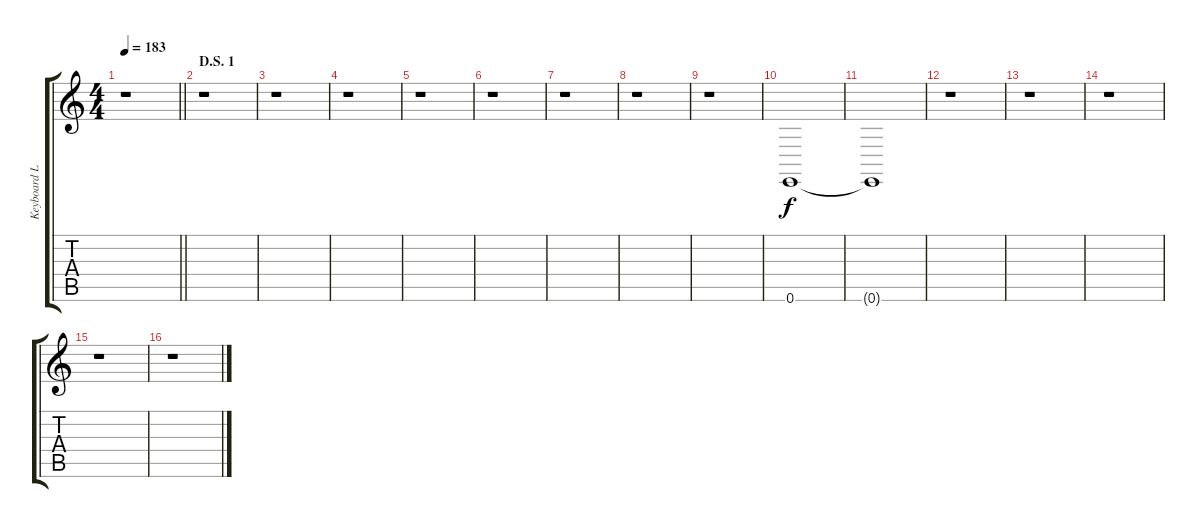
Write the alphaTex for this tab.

\track ("Keyboard L" "Keyboard L") {instrument acousticgrandpiano}
\staff {score tabs}
\tuning (E4 B3 G3 D3 A2 E2) {hide}
\ts (4 4)
\tempo 183
\clef g2
\barLineRight lightlight
\ks c
r.1{dy f} |
\section ("" "D.S. 1")
r.1 |
r.1 |
r.1 |
r.1 |
r.1 |
r.1 |
r.1 |
r.1 |
0.6.1 |
0.6{t}.1 |
r.1 |
r.1 |
r.1 |
r.1 |
r.1
